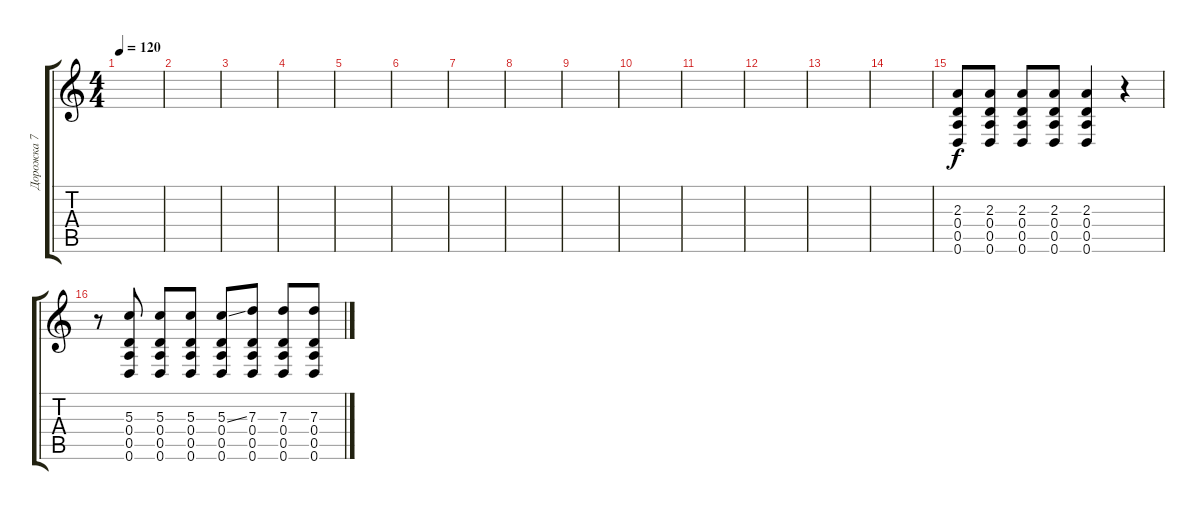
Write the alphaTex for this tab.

\track ("Дорожка 7" "Дорожка 7") {instrument distortionguitar}
\staff {score tabs}
\tuning (E4 B3 G3 D3 A2 D2) {hide}
\ts (4 4)
\tempo 120
\clef g2
\ks c
|
|
|
|
|
|
|
|
|
|
|
|
|
|
(2.3 0.4 0.5 0.6).8 (2.3 0.4 0.5 0.6).8 (2.3 0.4 0.5 0.6).8 (2.3 0.4 0.5 0.6).8 (2.3 0.4 0.5 0.6).4 r.4 |
r.8 (5.3 0.4 0.5 0.6).8 (5.3 0.4 0.5 0.6).8 (5.3 0.4 0.5 0.6).8 (5.3{ss} 0.4 0.5 0.6).8 (7.3 0.4 0.5 0.6).8 (7.3 0.4 0.5 0.6).8 (7.3 0.4 0.5 0.6).8
